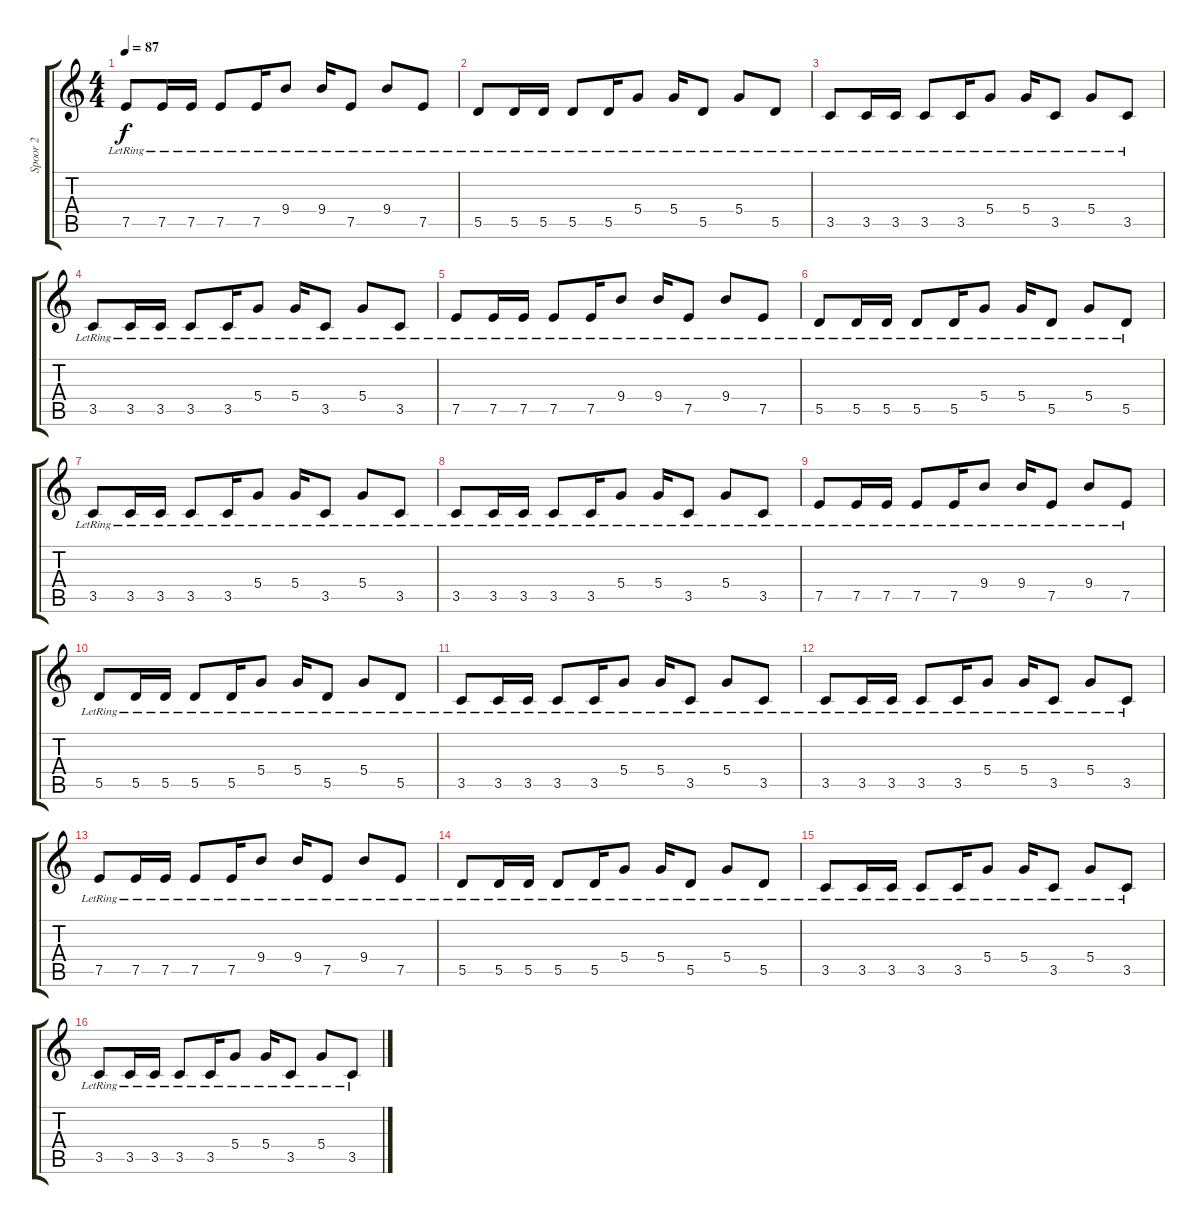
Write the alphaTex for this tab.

\track ("Spoor 2" "Spoor 2") {instrument electricguitarclean}
\staff {score tabs}
\tuning (E4 B3 G3 D3 A2 E2) {hide}
\ts (4 4)
\tempo 87
\clef g2
\ks c
7.5{lr}.8{dy f} 7.5{lr}.16 7.5{lr}.16 7.5{lr}.8 7.5{lr}.16 9.4{lr}.8 9.4{lr}.16 7.5{lr}.8 9.4{lr}.8 7.5{lr}.8 |
5.5{lr}.8 5.5{lr}.16 5.5{lr}.16 5.5{lr}.8 5.5{lr}.16 5.4{lr}.8 5.4{lr}.16 5.5{lr}.8 5.4{lr}.8 5.5{lr}.8 |
3.5{lr}.8 3.5{lr}.16 3.5{lr}.16 3.5{lr}.8 3.5{lr}.16 5.4{lr}.8 5.4{lr}.16 3.5{lr}.8 5.4{lr}.8 3.5{lr}.8 |
3.5{lr}.8 3.5{lr}.16 3.5{lr}.16 3.5{lr}.8 3.5{lr}.16 5.4{lr}.8 5.4{lr}.16 3.5{lr}.8 5.4{lr}.8 3.5{lr}.8 |
7.5{lr}.8 7.5{lr}.16 7.5{lr}.16 7.5{lr}.8 7.5{lr}.16 9.4{lr}.8 9.4{lr}.16 7.5{lr}.8 9.4{lr}.8 7.5{lr}.8 |
5.5{lr}.8 5.5{lr}.16 5.5{lr}.16 5.5{lr}.8 5.5{lr}.16 5.4{lr}.8 5.4{lr}.16 5.5{lr}.8 5.4{lr}.8 5.5{lr}.8 |
3.5{lr}.8 3.5{lr}.16 3.5{lr}.16 3.5{lr}.8 3.5{lr}.16 5.4{lr}.8 5.4{lr}.16 3.5{lr}.8 5.4{lr}.8 3.5{lr}.8 |
3.5{lr}.8 3.5{lr}.16 3.5{lr}.16 3.5{lr}.8 3.5{lr}.16 5.4{lr}.8 5.4{lr}.16 3.5{lr}.8 5.4{lr}.8 3.5{lr}.8 |
7.5{lr}.8 7.5{lr}.16 7.5{lr}.16 7.5{lr}.8 7.5{lr}.16 9.4{lr}.8 9.4{lr}.16 7.5{lr}.8 9.4{lr}.8 7.5{lr}.8 |
5.5{lr}.8 5.5{lr}.16 5.5{lr}.16 5.5{lr}.8 5.5{lr}.16 5.4{lr}.8 5.4{lr}.16 5.5{lr}.8 5.4{lr}.8 5.5{lr}.8 |
3.5{lr}.8 3.5{lr}.16 3.5{lr}.16 3.5{lr}.8 3.5{lr}.16 5.4{lr}.8 5.4{lr}.16 3.5{lr}.8 5.4{lr}.8 3.5{lr}.8 |
3.5{lr}.8 3.5{lr}.16 3.5{lr}.16 3.5{lr}.8 3.5{lr}.16 5.4{lr}.8 5.4{lr}.16 3.5{lr}.8 5.4{lr}.8 3.5{lr}.8 |
7.5{lr}.8 7.5{lr}.16 7.5{lr}.16 7.5{lr}.8 7.5{lr}.16 9.4{lr}.8 9.4{lr}.16 7.5{lr}.8 9.4{lr}.8 7.5{lr}.8 |
5.5{lr}.8 5.5{lr}.16 5.5{lr}.16 5.5{lr}.8 5.5{lr}.16 5.4{lr}.8 5.4{lr}.16 5.5{lr}.8 5.4{lr}.8 5.5{lr}.8 |
3.5{lr}.8 3.5{lr}.16 3.5{lr}.16 3.5{lr}.8 3.5{lr}.16 5.4{lr}.8 5.4{lr}.16 3.5{lr}.8 5.4{lr}.8 3.5{lr}.8 |
3.5{lr}.8 3.5{lr}.16 3.5{lr}.16 3.5{lr}.8 3.5{lr}.16 5.4{lr}.8 5.4{lr}.16 3.5{lr}.8 5.4{lr}.8 3.5{lr}.8
